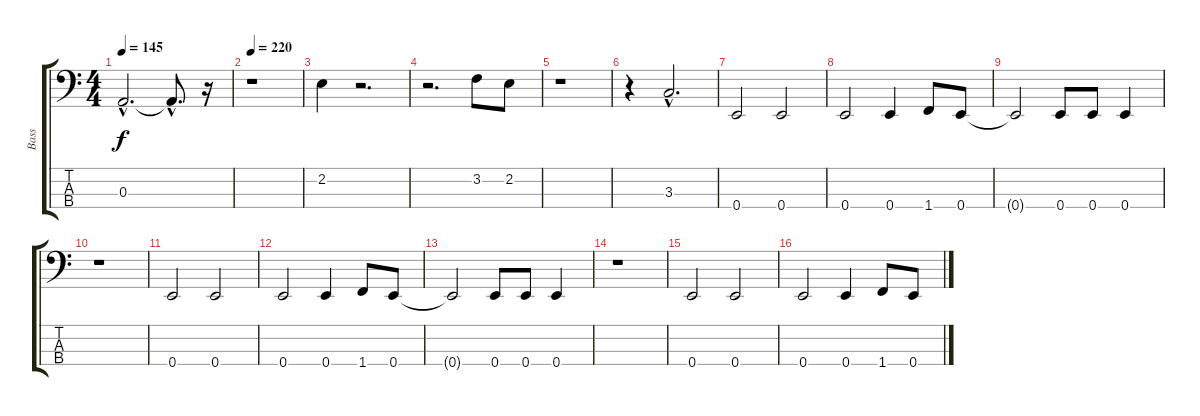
\track ("Bass" "Bass") {instrument electricbasspick}
\staff {score tabs}
\tuning (G2 D2 A1 E1) {hide}
\ts (4 4)
\tempo 145
\clef f4
\ks c
0.3{hac}.2{d dy f volume 14} 0.3{hac t}.8{d} r.16 |
\tempo 220
r.1 |
2.2.4 r.2{d} |
r.2{d} 3.2.8 2.2.8 |
r.1 |
r.4 3.3{hac}.2{d} |
0.4.2 0.4.2 |
0.4.2 0.4.4 1.4.8 0.4.8 |
0.4{t}.2 0.4.8 0.4.8 0.4.4 |
r.1 |
0.4.2 0.4.2 |
0.4.2 0.4.4 1.4.8 0.4.8 |
0.4{t}.2 0.4.8 0.4.8 0.4.4 |
r.1 |
0.4.2 0.4.2 |
0.4.2 0.4.4 1.4.8 0.4.8
